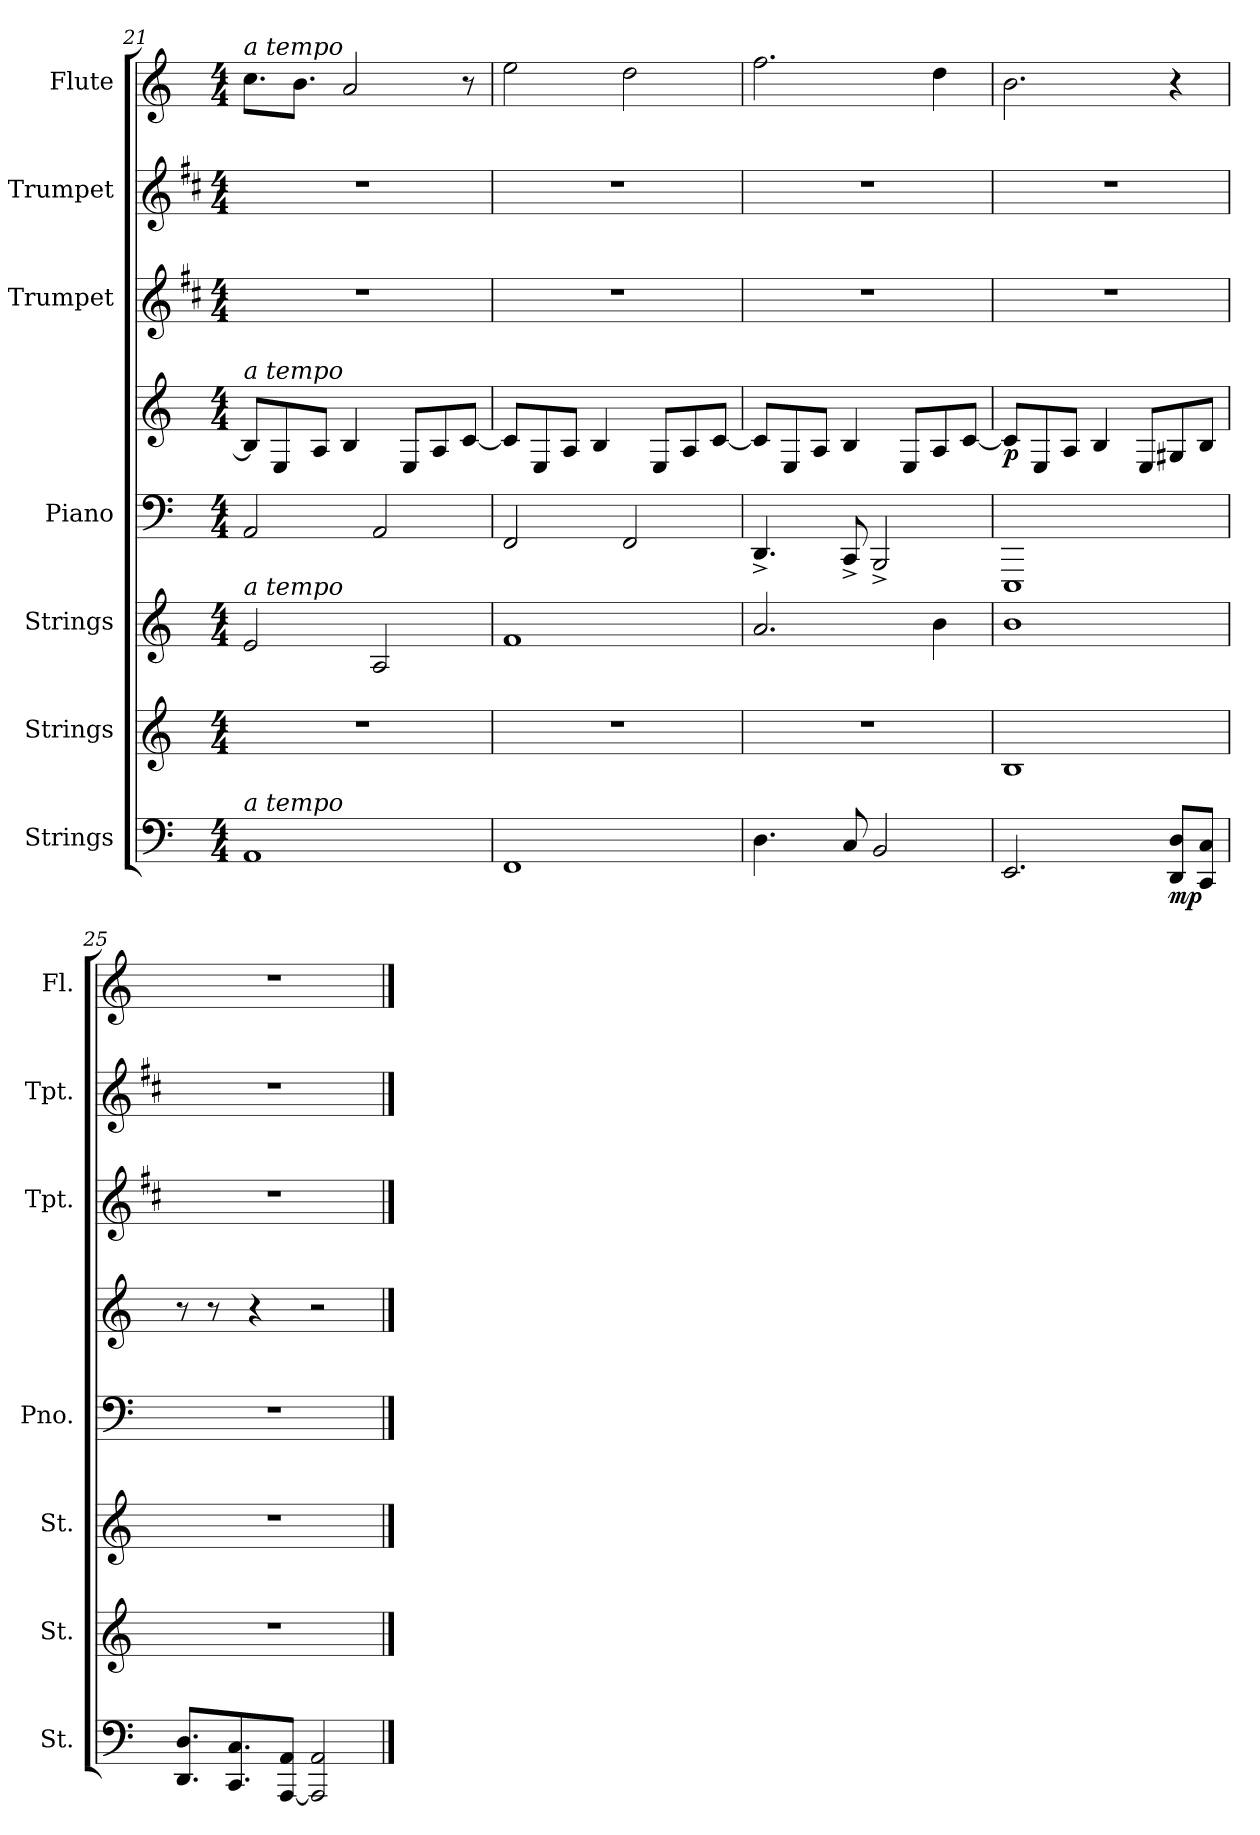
**kern	**dynam	**kern	**kern	**kern	**kern	**dynam	**kern	**kern	**kern
*part7	*part7	*part6	*part5	*part4	*part4	*part4	*part3	*part2	*part1
*staff8	*staff8	*staff7	*staff6	*staff5	*staff4	*staff4/5	*staff3	*staff2	*staff1
*I"Strings	*	*I"Strings	*I"Strings	*I"Piano	*	*	*I"Trumpet	*I"Trumpet	*I"Flute
*I'St.	*	*I'St.	*I'St.	*I'Pno.	*	*	*I'Tpt.	*I'Tpt.	*I'Fl.
!!LO:PB:g=z
*clefF4	*	*clefG2	*clefG2	*clefF4	*clefG2	*	*clefG2	*clefG2	*clefG2
*	*	*	*	*	*	*	*ITrd1c2	*ITrd1c2	*
*k[]	*	*k[]	*k[]	*k[]	*k[]	*	*k[]	*k[]	*k[]
*M4/4	*	*M4/4	*M4/4	*M4/4	*M4/4	*	*M4/4	*M4/4	*M4/4
*MM80	*	*MM80	*MM80	*MM80	*MM80	*	*MM80	*MM80	*MM80
=21	=21	=21	=21	=21	=21	=21	=21	=21	=21
!	!	!	!	!	!	!	!	!	!LO:TX:a:i:t=a tempo
!	!	!	!	!	!LO:TX:a:i:t=a tempo	!	!	!	!
!	!	!	!LO:TX:a:i:t=a tempo	!	!	!	!	!	!
!LO:TX:a:i:t=a tempo	!	!	!	!	!	!	!	!	!
1AA	.	1r	2e/	2AA/	8B/L]	.	1r	1r	8.cc\L
.	.	.	.	.	8E/	.	.	.	.
.	.	.	.	.	.	.	.	.	8.b\J
.	.	.	.	.	8A/J	.	.	.	.
.	.	.	.	.	4B/	.	.	.	2a/
.	.	.	2A/	2AA/	.	.	.	.	.
.	.	.	.	.	8E/L	.	.	.	.
.	.	.	.	.	8A/	.	.	.	.
.	.	.	.	.	[8c/J	.	.	.	8r
=22	=22	=22	=22	=22	=22	=22	=22	=22	=22
1FF	.	1r	1f	2FF/	8c/L]	.	1r	1r	2ee\
.	.	.	.	.	8E/	.	.	.	.
.	.	.	.	.	8A/J	.	.	.	.
.	.	.	.	.	4B/	.	.	.	.
.	.	.	.	2FF/	.	.	.	.	2dd\
.	.	.	.	.	8E/L	.	.	.	.
.	.	.	.	.	8A/	.	.	.	.
.	.	.	.	.	[8c/J	.	.	.	.
=23	=23	=23	=23	=23	=23	=23	=23	=23	=23
4.D\	.	1r	2.a/	4.DD^/	8c/L]	.	1r	1r	2.ff\
.	.	.	.	.	8E/	.	.	.	.
.	.	.	.	.	8A/J	.	.	.	.
8C/	.	.	.	8CC^/	4B/	.	.	.	.
2BB/	.	.	.	2BBB^/	.	.	.	.	.
.	.	.	.	.	8E/L	.	.	.	.
.	.	.	4b\	.	8A/	.	.	.	4dd\
.	.	.	.	.	[8c/J	.	.	.	.
=24	=24	=24	=24	=24	=24	=24	=24	=24	=24
!	!	!	!	!	!	!LO:DY:b	!	!	!
2.EE/	.	1B	1b	1EEE	8c/L]	p	1r	1r	2.b\
.	.	.	.	.	8E/	.	.	.	.
.	.	.	.	.	8A/J	.	.	.	.
.	.	.	.	.	4B/	.	.	.	.
.	.	.	.	.	8E/L	.	.	.	.
!	!LO:DY:b	!	!	!	!	!	!	!	!
8DD/ 8D/L	mp	.	.	.	8G#X/	.	.	.	4r
8CC/ 8C/J	.	.	.	.	8B/J	.	.	.	.
=25	=25	=25	=25	=25	=25	=25	=25	=25	=25
8.DD/ 8.D/L	.	1r	1r	1r	8r	.	1r	1r	1r
.	.	.	.	.	8r	.	.	.	.
8.CC/ 8.C/	.	.	.	.	.	.	.	.	.
.	.	.	.	.	4r	.	.	.	.
[8AAA/ 8AA/J	.	.	.	.	.	.	.	.	.
2AAA/] 2AA/	.	.	.	.	2r	.	.	.	.
==	==	==	==	==	==	==	==	==	==
*-	*-	*-	*-	*-	*-	*-	*-	*-	*-
